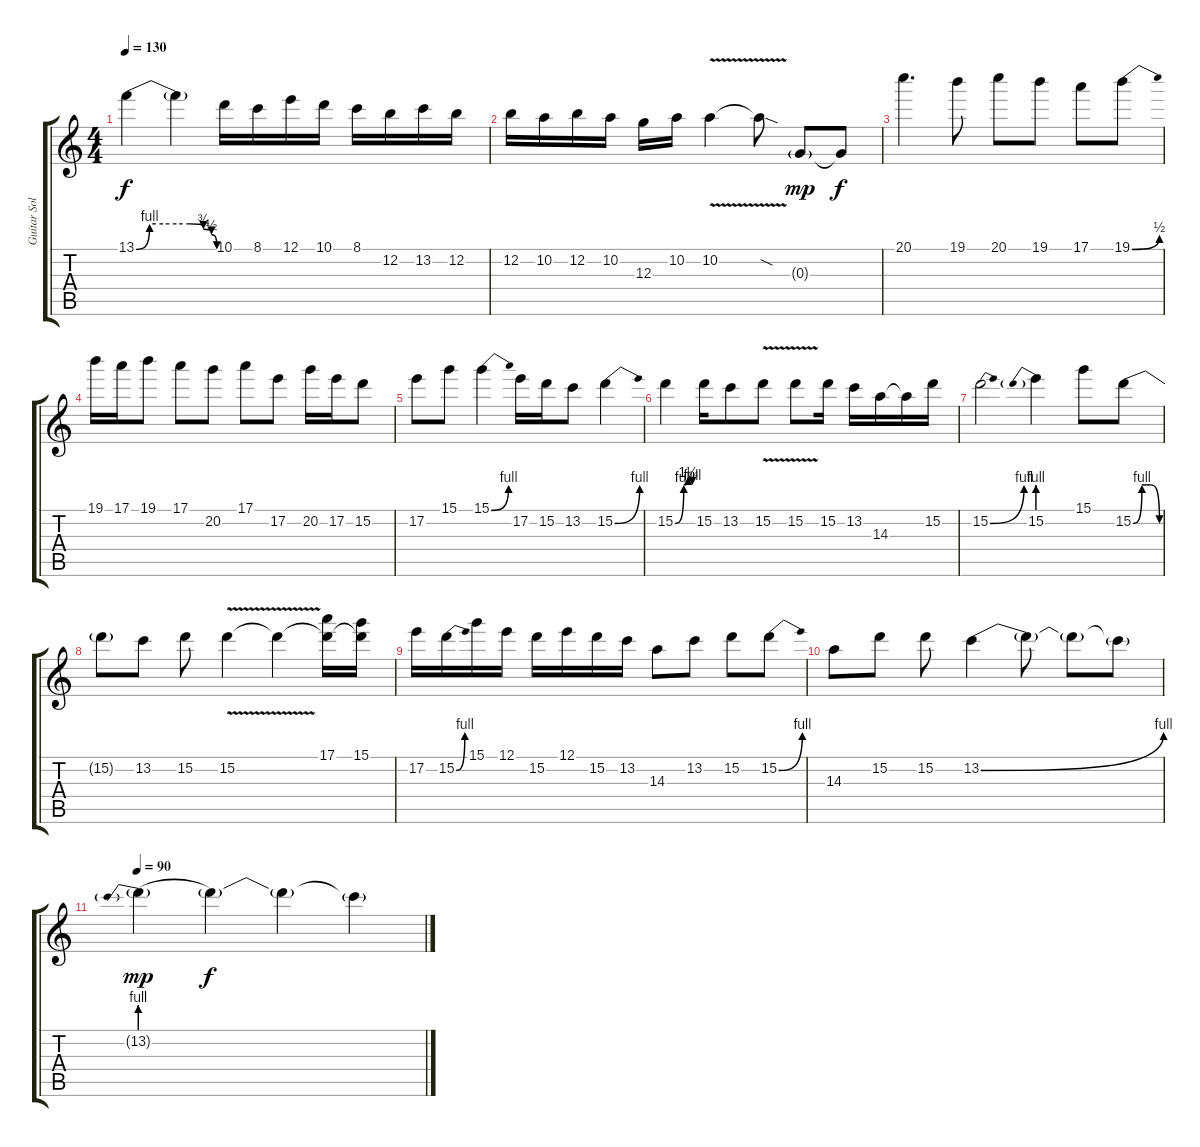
\track ("Guitar Solo" "Guitar Sol") {instrument overdrivenguitar}
\staff {score tabs}
\tuning (E4 B3 G3 D3 A2 E2) {hide}
\ts (4 4)
\tempo 130
\clef g2
\ks c
13.1{be (custom 0 0 10 4 20 4 30 4 40 4 50 3 56 2 60 0)}.4{dy f} 13.1{t}.4 10.1.16 8.1.16 12.1.16 10.1.16 8.1.16 12.2.16 13.2.16 12.2.16 |
12.2.16 10.2.16 12.2.16 10.2.16 12.3.16 10.2.16 10.2{v}.4 10.2{sod t}.8 0.3{g}.8{dy mp} 0.3{t}.8{dy f} |
20.1.4{d} 19.1.8 20.1.8 19.1.8 17.1.8 19.1{be (bend 0 0 60 2)}.8 |
19.1.16 17.1.16 19.1.8 17.1.8 20.2.8 17.1.8 17.2.8 20.2.16 17.2.16 15.2.8 |
17.2.8 15.1.8 15.1{be (bend 0 0 60 4)}.4 17.2.16 15.2.16 13.2.8 15.2{be (bend 0 0 60 4)}.4 |
15.2{be (custom 0 0 30 4 45 5 60 4)}.4 15.2.16 13.2.8 15.2{v}.8 15.2{v}.8 15.2.16 13.2.16 14.3.16 14.3{t}.16 15.2.16 |
15.2{be (bend 0 0 60 4)}.2 15.2{be (prebend 0 4 60 4)}.4 15.1.8 15.2{be (custom 0 0 20 4 30 4 39 4 60 0)}.8 |
15.2{t}.8 13.2.8 15.2.8 15.2{v}.4 15.2{t}.4 (17.1 15.2{t}).16 (15.1 15.2{t}).16 |
17.2.16 15.2{be (bend 0 0 60 4)}.16 15.1.16 12.1.16 15.2.16 12.1.16 15.2.16 13.2.16 14.3.8 13.2.8 15.2.8 15.2{be (bend 0 0 60 4)}.8 |
14.3.8 15.2.8 15.2.8 13.2{be (bend 0 0 60 4)}.4 13.2{t}.8 13.2{t}.8 13.2{t}.8 |
\tempo 90
13.2{be (prebend 0 4 60 4) g}.4{dy mp} 13.2{t}.4{dy f volume 12} 13.2{t}.4{volume 9} 13.2{t}.4{volume 6}
